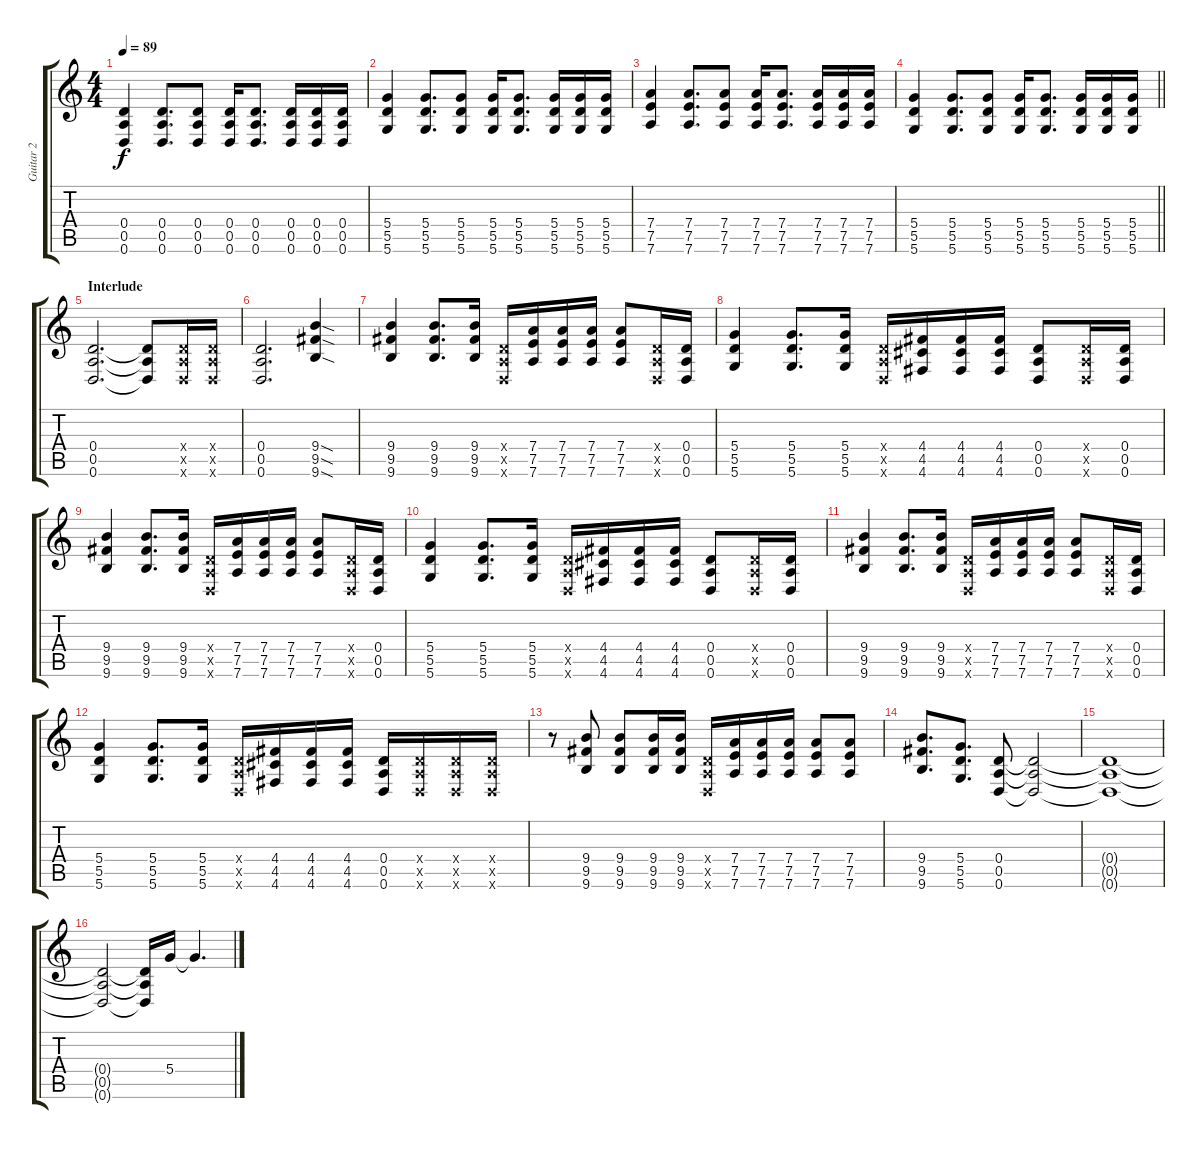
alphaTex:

\track ("Guitar 2" "Guitar 2") {instrument electricguitarclean}
\staff {score tabs}
\tuning (E4 B3 G3 D3 A2 D2) {hide}
\ts (4 4)
\tempo 89
\clef g2
\ks c
(0.4 0.5 0.6).4{dy f} (0.4 0.5 0.6).8{d} (0.4 0.5 0.6).8 (0.4 0.5 0.6).16 (0.4 0.5 0.6).8{d} (0.4 0.5 0.6).16 (0.4 0.5 0.6).16 (0.4 0.5 0.6).16 |
(5.4 5.5 5.6).4 (5.4 5.5 5.6).8{d} (5.4 5.5 5.6).8 (5.4 5.5 5.6).16 (5.4 5.5 5.6).8{d} (5.4 5.5 5.6).16 (5.4 5.5 5.6).16 (5.4 5.5 5.6).16 |
(7.4 7.5 7.6).4 (7.4 7.5 7.6).8{d} (7.4 7.5 7.6).8 (7.4 7.5 7.6).16 (7.4 7.5 7.6).8{d} (7.4 7.5 7.6).16 (7.4 7.5 7.6).16 (7.4 7.5 7.6).16 |
\barLineRight lightlight
(5.4 5.5 5.6).4 (5.4 5.5 5.6).8{d} (5.4 5.5 5.6).8 (5.4 5.5 5.6).16 (5.4 5.5 5.6).8{d} (5.4 5.5 5.6).16 (5.4 5.5 5.6).16 (5.4 5.5 5.6).16 |
\section ("" "Interlude")
(0.4 0.5 0.6).2{d} (0.4{t} 0.5{t} 0.6{t}).8 (0.4{x} 0.5{x} 0.6{x}).16 (0.4{x} 0.5{x} 0.6{x}).16 |
(0.4 0.5 0.6).2{d} (9.4{sod} 9.5{sod} 9.6{sod}).4 |
(9.4 9.5 9.6).4 (9.4 9.5 9.6).8{d} (9.4 9.5 9.6).16 (0.4{x} 0.5{x} 0.6{x}).16 (7.4 7.5 7.6).16 (7.4 7.5 7.6).16 (7.4 7.5 7.6).16 (7.4 7.5 7.6).8 (0.4{x} 0.5{x} 0.6{x}).16 (0.4 0.5 0.6).16 |
(5.4 5.5 5.6).4 (5.4 5.5 5.6).8{d} (5.4 5.5 5.6).16 (0.4{x} 0.5{x} 0.6{x}).16 (4.4 4.5 4.6).16 (4.4 4.5 4.6).16 (4.4 4.5 4.6).16 (0.4 0.5 0.6).8 (0.4{x} 0.5{x} 0.6{x}).16 (0.4 0.5 0.6).16 |
(9.4 9.5 9.6).4 (9.4 9.5 9.6).8{d} (9.4 9.5 9.6).16 (0.4{x} 0.5{x} 0.6{x}).16 (7.4 7.5 7.6).16 (7.4 7.5 7.6).16 (7.4 7.5 7.6).16 (7.4 7.5 7.6).8 (0.4{x} 0.5{x} 0.6{x}).16 (0.4 0.5 0.6).16 |
(5.4 5.5 5.6).4 (5.4 5.5 5.6).8{d} (5.4 5.5 5.6).16 (0.4{x} 0.5{x} 0.6{x}).16 (4.4 4.5 4.6).16 (4.4 4.5 4.6).16 (4.4 4.5 4.6).16 (0.4 0.5 0.6).8 (0.4{x} 0.5{x} 0.6{x}).16 (0.4 0.5 0.6).16 |
(9.4 9.5 9.6).4 (9.4 9.5 9.6).8{d} (9.4 9.5 9.6).16 (0.4{x} 0.5{x} 0.6{x}).16 (7.4 7.5 7.6).16 (7.4 7.5 7.6).16 (7.4 7.5 7.6).16 (7.4 7.5 7.6).8 (0.4{x} 0.5{x} 0.6{x}).16 (0.4 0.5 0.6).16 |
(5.4 5.5 5.6).4 (5.4 5.5 5.6).8{d} (5.4 5.5 5.6).16 (0.4{x} 0.5{x} 0.6{x}).16 (4.4 4.5 4.6).16 (4.4 4.5 4.6).16 (4.4 4.5 4.6).16 (0.4 0.5 0.6).16 (0.4{x} 0.5{x} 0.6{x}).16 (0.4{x} 0.5{x} 0.6{x}).16 (0.4{x} 0.5{x} 0.6{x}).16 |
r.8 (9.4 9.5 9.6).8 (9.4 9.5 9.6).8 (9.4 9.5 9.6).16 (9.4 9.5 9.6).16 (0.4{x} 0.5{x} 0.6{x}).16 (7.4 7.5 7.6).16 (7.4 7.5 7.6).16 (7.4 7.5 7.6).16 (7.4 7.5 7.6).8 (7.4 7.5 7.6).8 |
(9.4 9.5 9.6).8{d} (5.4 5.5 5.6).8{d} (0.4 0.5 0.6).8{volume 6} (0.4{t} 0.5{t} 0.6{t}).2 |
(0.4{t} 0.5{t} 0.6{t}).1 |
(0.4{t} 0.5{t} 0.6{t}).2 (0.4{t} 0.5{t} 0.6{t}).16 5.4.16{volume 14 instrument electricguitarclean} 5.4{t}.4{d}
